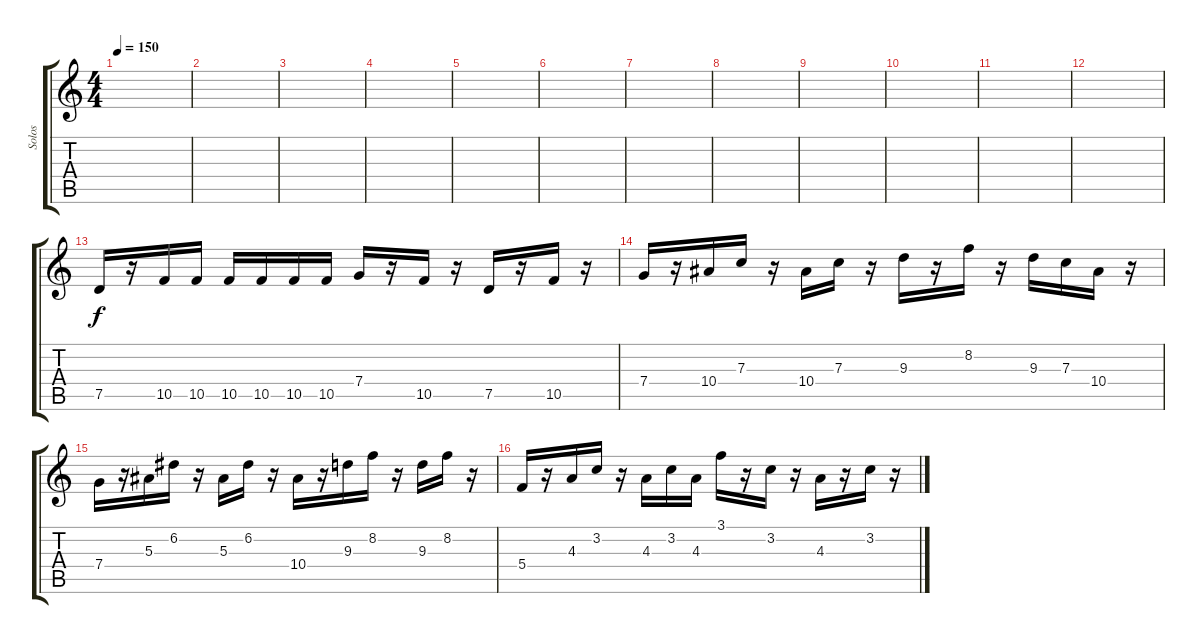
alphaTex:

\track ("Solos" "Solos") {instrument overdrivenguitar}
\staff {score tabs}
\tuning (D4 A3 F3 C3 G2 D2) {hide}
\ts (4 4)
\tempo 150
\clef g2
\ks c
|
|
|
|
|
|
|
|
|
|
|
|
7.5.16{instrument banjo} r.16 10.5.16 10.5.16 10.5.16 10.5.16 10.5.16 10.5.16 7.4.16 r.16 10.5.16 r.16 7.5.16 r.16 10.5.16 r.16 |
7.4.16 r.16 10.4.16 7.3.16 r.16 10.4.16 7.3.16 r.16 9.3.16 r.16 8.2.16 r.16 9.3.16 7.3.16 10.4.16 r.16 |
7.4.16 r.16 5.3.16 6.2.16 r.16 5.3.16 6.2.16 r.16 10.4.16 r.16 9.3.16 8.2.16 r.16 9.3.16 8.2.16 r.16 |
5.4.16 r.16 4.3.16 3.2.16 r.16 4.3.16 3.2.16 4.3.16 3.1.16 r.16 3.2.16 r.16 4.3.16 r.16 3.2.16 r.16
